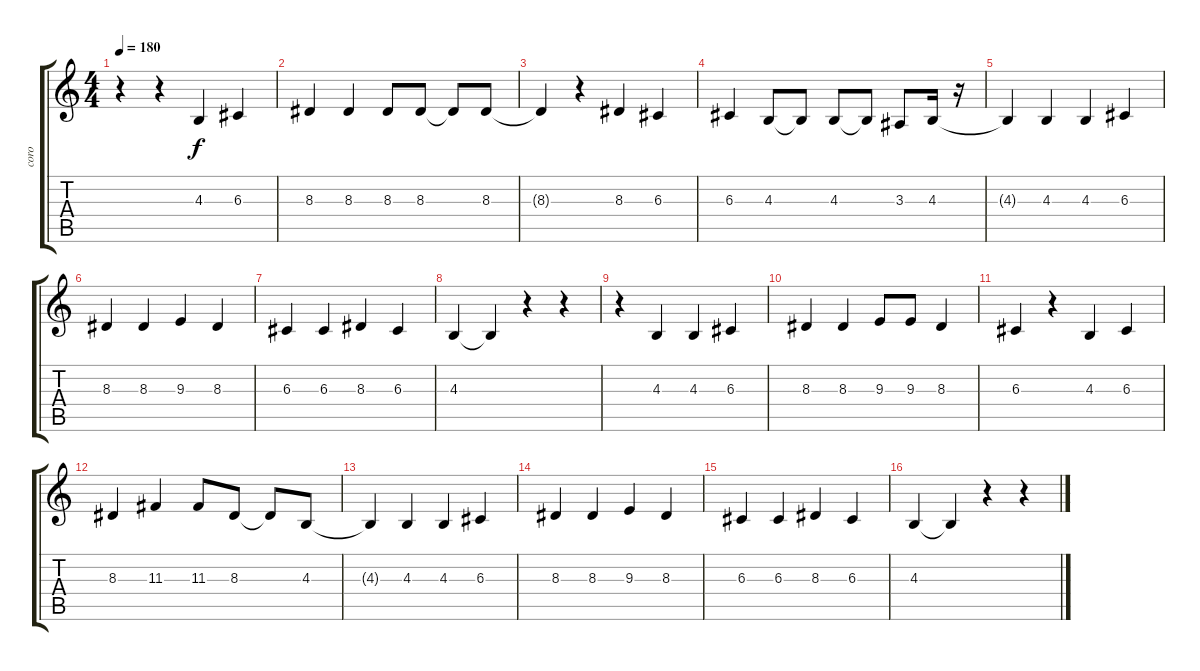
\track ("coro" "coro") {instrument rockorgan}
\staff {score tabs}
\tuning (E4 B3 G3 D3 A2 E2) {hide}
\ts (4 4)
\tempo 180
\clef g2
\ks c
r.4{dy f} r.4 4.3.4 6.3.4 |
8.3.4 8.3.4 8.3.8 8.3.8 8.3{t}.8 8.3.8 |
8.3{t}.4 r.4 8.3.4 6.3.4 |
6.3.4 4.3.8 4.3{t}.8 4.3.8 4.3{t}.8 3.3.8 4.3.16 r.16 |
4.3{t}.4 4.3.4 4.3.4 6.3.4 |
8.3.4 8.3.4 9.3.4 8.3.4 |
6.3.4 6.3.4 8.3.4 6.3.4 |
4.3.4 4.3{t}.4 r.4 r.4 |
r.4 4.3.4 4.3.4 6.3.4 |
8.3.4 8.3.4 9.3.8 9.3.8 8.3.4 |
6.3.4 r.4 4.3.4 6.3.4 |
8.3.4 11.3.4 11.3.8 8.3.8 8.3{t}.8 4.3.8 |
4.3{t}.4 4.3.4 4.3.4 6.3.4 |
8.3.4 8.3.4 9.3.4 8.3.4 |
6.3.4 6.3.4 8.3.4 6.3.4 |
4.3.4 4.3{t}.4 r.4 r.4
